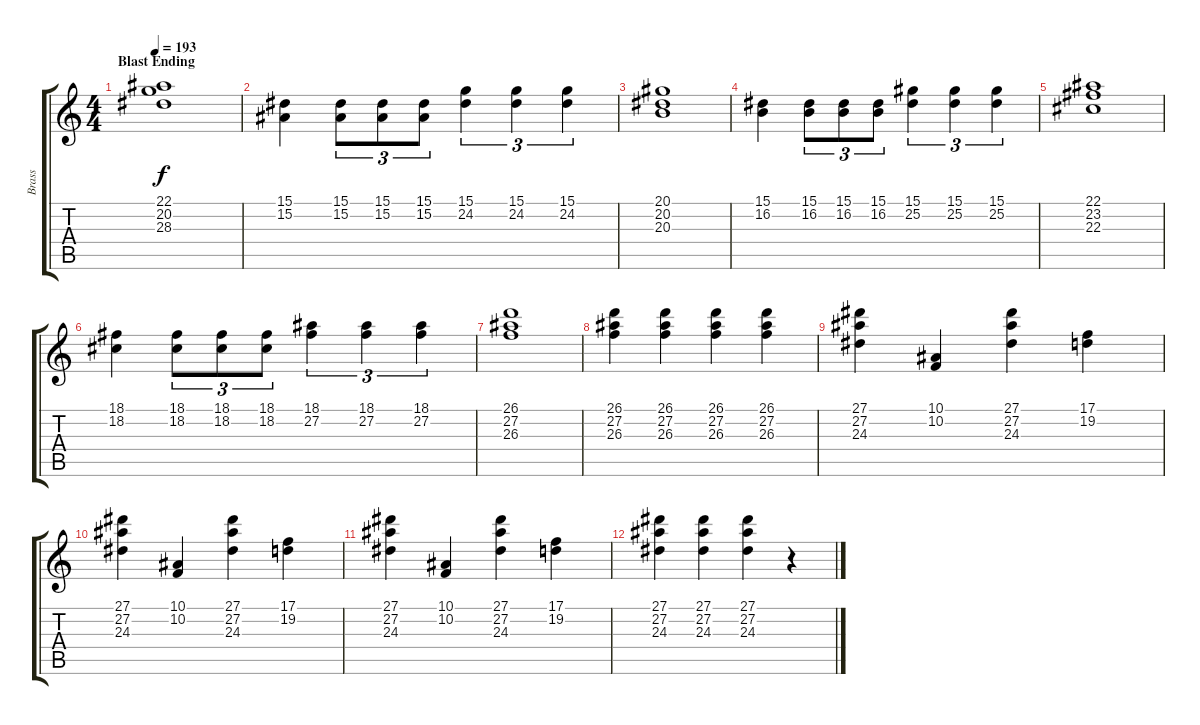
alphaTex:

\track ("Brass" "Brass") {instrument brasssection}
\staff {score tabs}
\tuning (C4 G3 Eb3 Bb2 F2 C2) {hide}
\ts (4 4)
\section ("" "Blast Ending")
\tempo 193
\clef g2
\ks c
(22.1 20.2 28.3).1{dy f} |
(15.1 15.2).4 (15.1 15.2).8{tu (3 2)} (15.1 15.2).8{tu (3 2)} (15.1 15.2).8{tu (3 2)} (15.1 24.2).4{tu (3 2)} (15.1 24.2).4{tu (3 2)} (15.1 24.2).4{tu (3 2)} |
(20.1 20.2 20.3).1 |
(15.1 16.2).4 (15.1 16.2).8{tu (3 2)} (15.1 16.2).8{tu (3 2)} (15.1 16.2).8{tu (3 2)} (15.1 25.2).4{tu (3 2)} (15.1 25.2).4{tu (3 2)} (15.1 25.2).4{tu (3 2)} |
(22.1 23.2 22.3).1 |
(18.1 18.2).4 (18.1 18.2).8{tu (3 2)} (18.1 18.2).8{tu (3 2)} (18.1 18.2).8{tu (3 2)} (18.1 27.2).4{tu (3 2)} (18.1 27.2).4{tu (3 2)} (18.1 27.2).4{tu (3 2)} |
(26.1 27.2 26.3).1 |
(26.1 27.2 26.3).4 (26.1 27.2 26.3).4 (26.1 27.2 26.3).4 (26.1 27.2 26.3).4 |
(27.1 27.2 24.3).4 (10.1 10.2).4 (27.1 27.2 24.3).4 (17.1 19.2).4 |
(27.1 27.2 24.3).4 (10.1 10.2).4 (27.1 27.2 24.3).4 (17.1 19.2).4 |
(27.1 27.2 24.3).4 (10.1 10.2).4 (27.1 27.2 24.3).4 (17.1 19.2).4 |
(27.1 27.2 24.3).4 (27.1 27.2 24.3).4 (27.1 27.2 24.3).4 r.4
